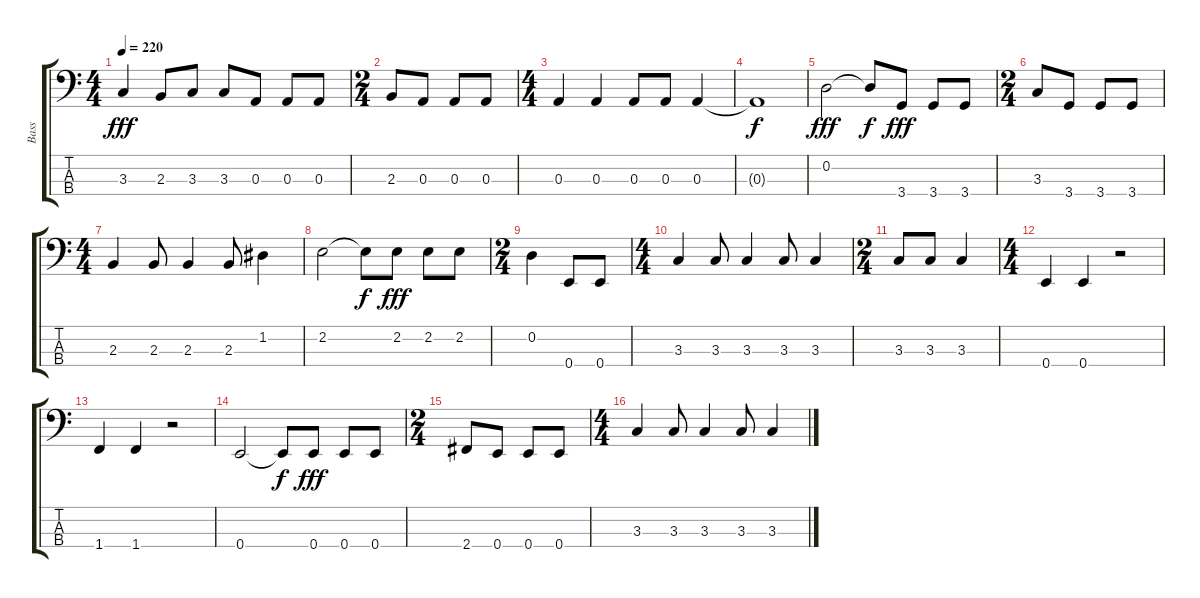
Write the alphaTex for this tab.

\track ("Bass" "Bass") {instrument electricbasspick}
\staff {score tabs}
\tuning (G2 D2 A1 E1) {hide}
\ts (4 4)
\tempo 220
\clef f4
\ks c
3.3.4{dy fff} 2.3.8 3.3.8 3.3.8 0.3.8 0.3.8 0.3.8 |
\ts (2 4)
2.3.8 0.3.8 0.3.8 0.3.8 |
\ts (4 4)
0.3.4 0.3.4 0.3.8 0.3.8 0.3.4 |
0.3{t}.1{dy f} |
0.2.2{dy fff} 0.2{t}.8{dy f} 3.4.8{dy fff} 3.4.8 3.4.8 |
\ts (2 4)
3.3.8 3.4.8 3.4.8 3.4.8 |
\ts (4 4)
2.3.4 2.3.8 2.3.4 2.3.8 1.2.4 |
2.2.2 2.2{t}.8{dy f} 2.2.8{dy fff} 2.2.8 2.2.8 |
\ts (2 4)
0.2.4 0.4.8 0.4.8 |
\ts (4 4)
3.3.4 3.3.8 3.3.4 3.3.8 3.3.4 |
\ts (2 4)
3.3.8 3.3.8 3.3.4 |
\ts (4 4)
0.4.4 0.4.4 r.2 |
1.4.4 1.4.4 r.2 |
0.4.2 0.4{t}.8{dy f} 0.4.8{dy fff} 0.4.8 0.4.8 |
\ts (2 4)
2.4.8 0.4.8 0.4.8 0.4.8 |
\ts (4 4)
3.3.4 3.3.8 3.3.4 3.3.8 3.3.4
